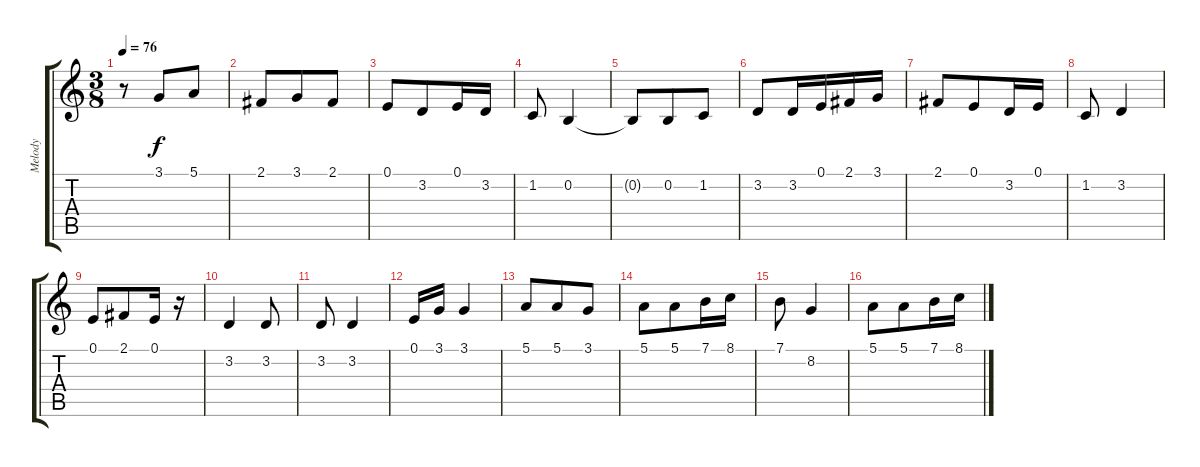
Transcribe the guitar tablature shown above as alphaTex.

\track ("Melody              " "Melody    ") {instrument altosax}
\staff {score tabs}
\tuning (E4 B3 G3 D3 A2 E2) {hide}
\ts (3 8)
\tempo 76
\clef g2
\ks c
r.8{dy f instrument altosax} 3.1.8 5.1.8 |
2.1.8 3.1.8 2.1.8 |
0.1.8 3.2.8 0.1.16 3.2.16 |
1.2.8 0.2.4 |
0.2{t}.8 0.2.8 1.2.8 |
3.2.8 3.2.16 0.1.16 2.1.16 3.1.16 |
2.1.8 0.1.8 3.2.16 0.1.16 |
1.2.8 3.2.4 |
0.1.8 2.1.8 0.1.16 r.16 |
3.2.4 3.2.8 |
3.2.8 3.2.4 |
0.1.16 3.1.16 3.1.4 |
5.1.8 5.1.8 3.1.8 |
5.1.8 5.1.8 7.1.16 8.1.16 |
7.1.8 8.2.4 |
5.1.8 5.1.8 7.1.16 8.1.16
